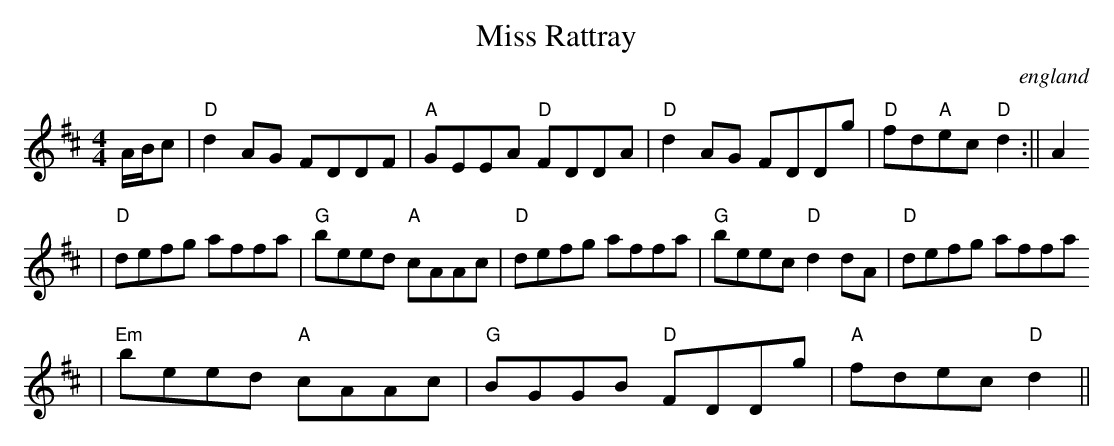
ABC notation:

X:1
T:Miss Rattray
O:england
M:4/4
L:1/8
K:D
A/B/c|"D"d2 AG FDDF|"A"GEEA "D"FDDA|"D"d2 AG FDDg|"D"fd"A"ec "D"d2:|| A2
|"D"defg affa|"G"beed "A"cAAc|"D"defg affa|"G"beec "D"d2 dA|"D"defg affa
|"Em"beed "A"cAAc| "G"BGGB "D"FDDg|"A"fdec "D"d2||
